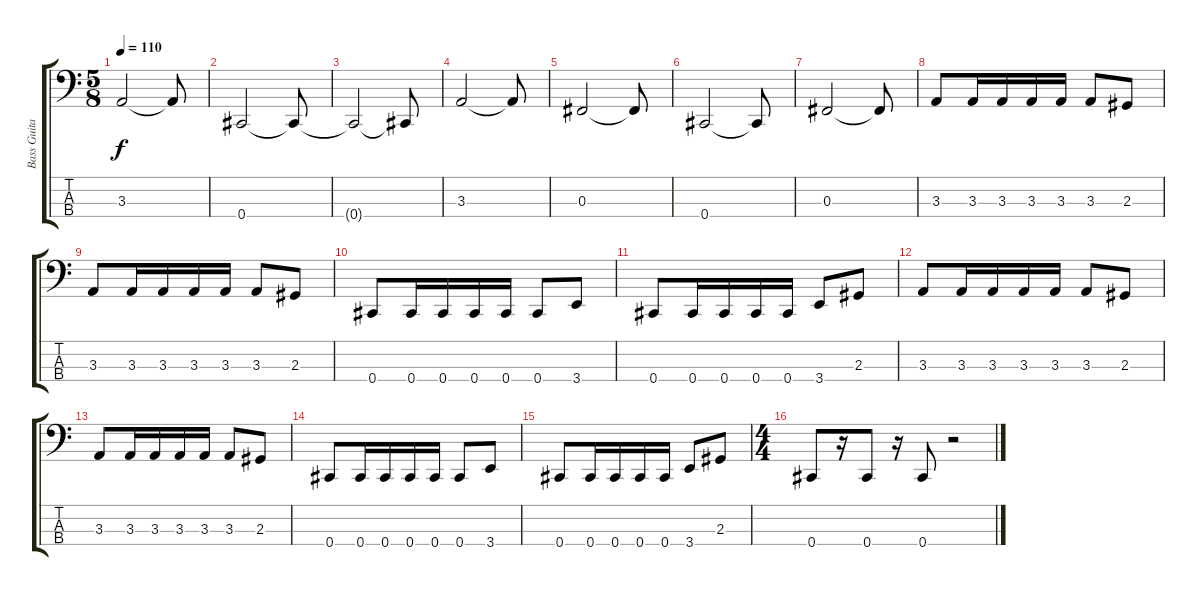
\track ("Bass Guitar" "Bass Guita") {instrument electricbassfinger}
\staff {score tabs}
\tuning (E2 B1 Gb1 Db1) {hide}
\ts (5 8)
\tempo 110
\clef f4
\ks c
3.3{t}.2{dy f} 3.3{t}.8 |
0.4.2 0.4{t}.8 |
0.4{t}.2 0.4{t}.8 |
3.3.2 3.3{t}.8 |
0.3.2 0.3{t}.8 |
0.4.2 0.4{t}.8 |
0.3.2 0.3{t}.8 |
3.3.8 3.3.16 3.3.16 3.3.16 3.3.16 3.3.8 2.3.8 |
3.3.8 3.3.16 3.3.16 3.3.16 3.3.16 3.3.8 2.3.8 |
0.4.8 0.4.16 0.4.16 0.4.16 0.4.16 0.4.8 3.4.8 |
0.4.8 0.4.16 0.4.16 0.4.16 0.4.16 3.4.8 2.3.8 |
3.3.8 3.3.16 3.3.16 3.3.16 3.3.16 3.3.8 2.3.8 |
3.3.8 3.3.16 3.3.16 3.3.16 3.3.16 3.3.8 2.3.8 |
0.4.8 0.4.16 0.4.16 0.4.16 0.4.16 0.4.8 3.4.8 |
0.4.8 0.4.16 0.4.16 0.4.16 0.4.16 3.4.8 2.3.8 |
\ts (4 4)
0.4.8 r.16 0.4.8 r.16 0.4.8 r.2
